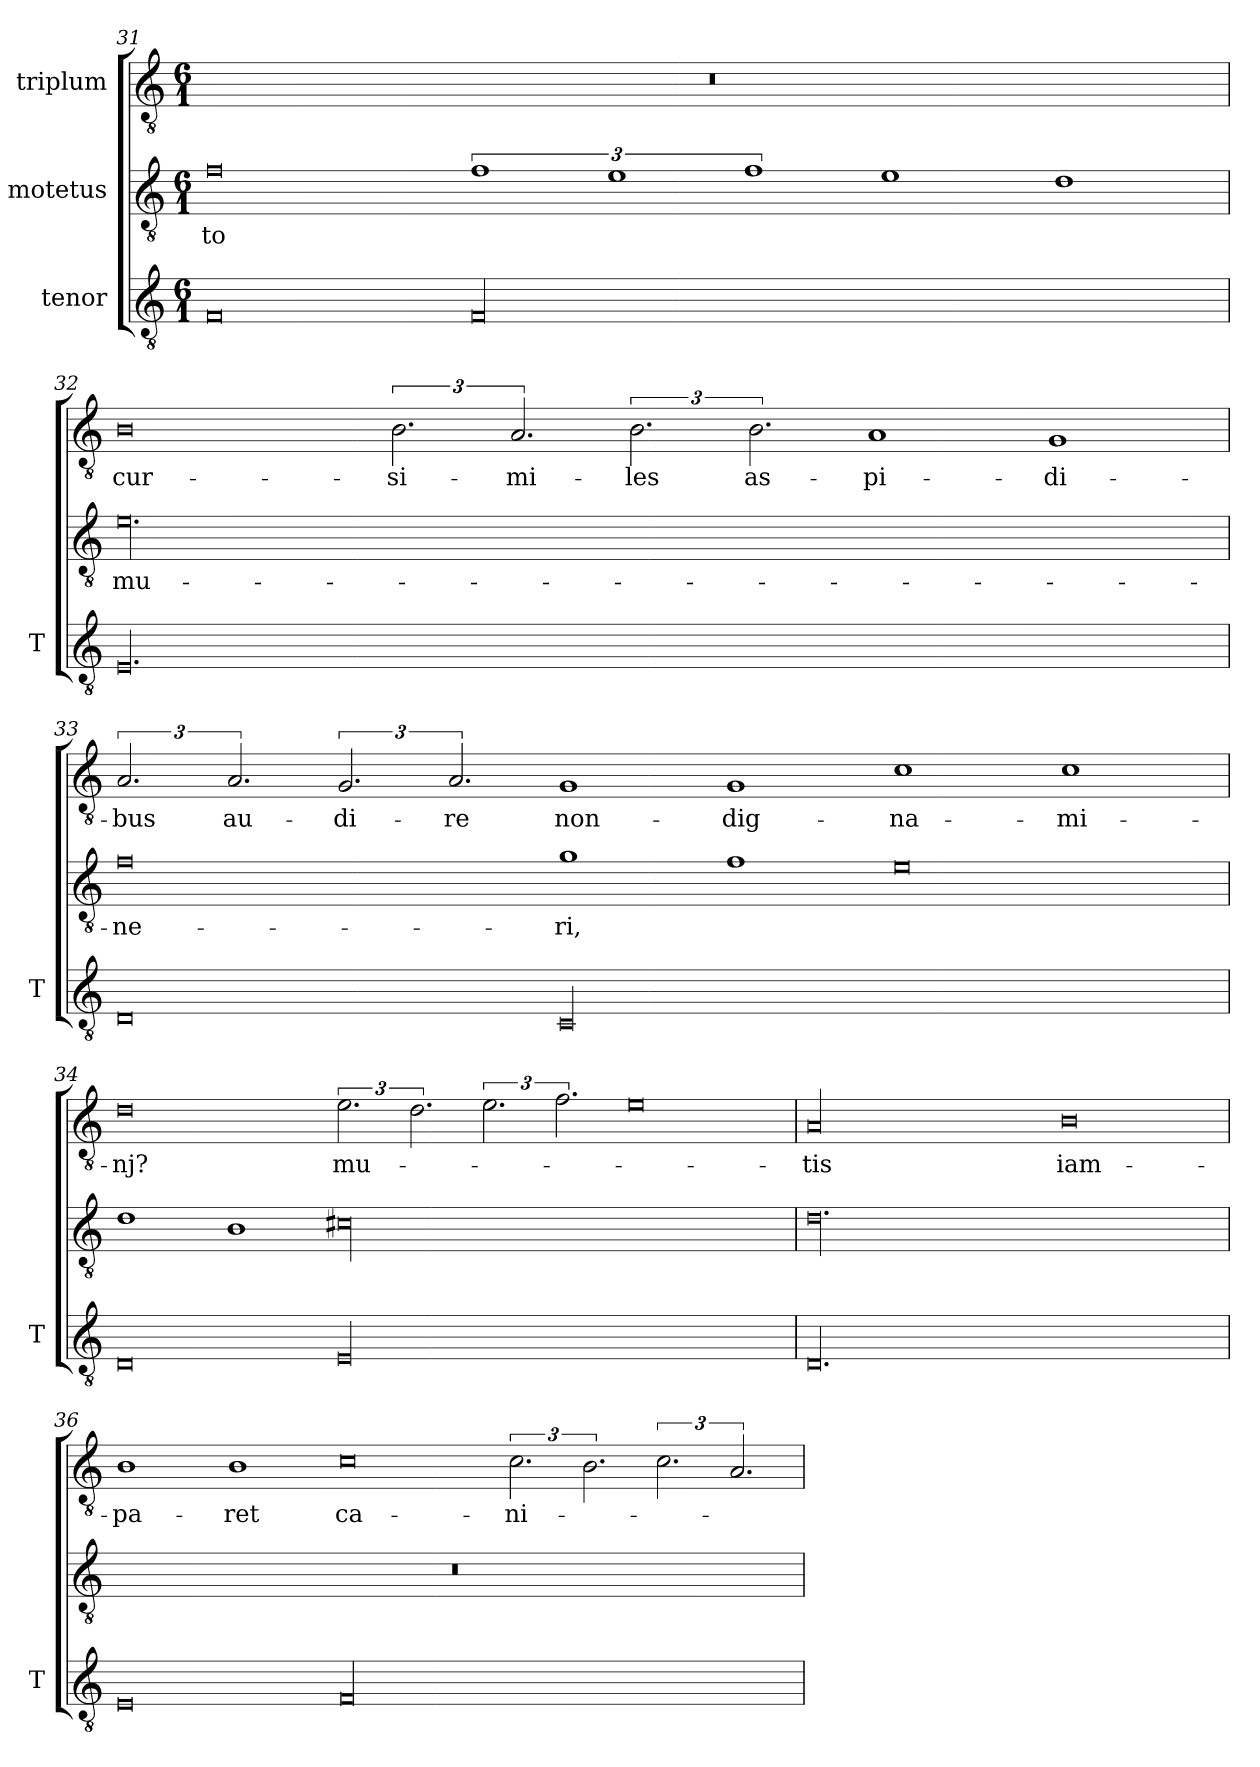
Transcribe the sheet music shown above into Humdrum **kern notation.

**kern	**kern	**text	**kern	**text
*part3	*part2	*part2	*part1	*part1
*staff3	*staff2	*staff2	*staff1	*staff1
*I"tenor	*I"motetus	*	*I"triplum	*
*I'T	*	*	*	*
*clefGv2	*clefGv2	*	*clefGv2	*
*k[]	*k[]	*	*k[]	*
*C:	*C:	*	*C:	*
*M6/1	*M6/1	*	*M6/1	*
=31	=31	=31	=31	=31
0F/	0f\	-to	00.r	.
00F/	3%2f\	.	.	.
.	3%2e\	.	.	.
.	3%2f\	.	.	.
.	1e\	.	.	.
.	1d\	.	.	.
=32	=32	=32	=32	=32
00.E/	00.e\	mu-	0B\	cur-
.	.	.	3.B\	si-
.	.	.	3.A/	-mi-
.	.	.	3.B\	-les
.	.	.	3.B\	as-
.	.	.	1A/	-pi-
.	.	.	1G/	-di-
=33	=33	=33	=33	=33
0D/	0f\	-ne-	3.A/	-bus
.	.	.	3.A/	au-
.	.	.	3.G/	-di-
.	.	.	3.A/	-re
00C/	1g\	-ri,	1G/	non-
.	1f\	.	1G/	dig-
.	0e\	.	1c\	-na-
.	.	.	1c\	-mi-
=34	=34	=34	=34	=34
0D/	1d\	.	0d\	-nj?
.	1B\	.	.	.
00E/	00c#X\	.	3.e\	mu-
.	.	.	3.d\	.
.	.	.	3.e\	.
.	.	.	3.f\	.
.	.	.	0e\	.
=35	=35	=35	=35	=35
00.D/	00.d\	.	00A/	-tis
.	.	.	0B\	iam-
=36	=36	=36	=36	=36
0E/	00.r	.	1B\	pa-
.	.	.	1B\	-ret
00F/	.	.	0c\	ca-
.	.	.	3.c\	-ni-
.	.	.	3.B\	.
.	.	.	3.c\	.
.	.	.	3.A/	.
=	=	=	=	=
*-	*-	*-	*-	*-
